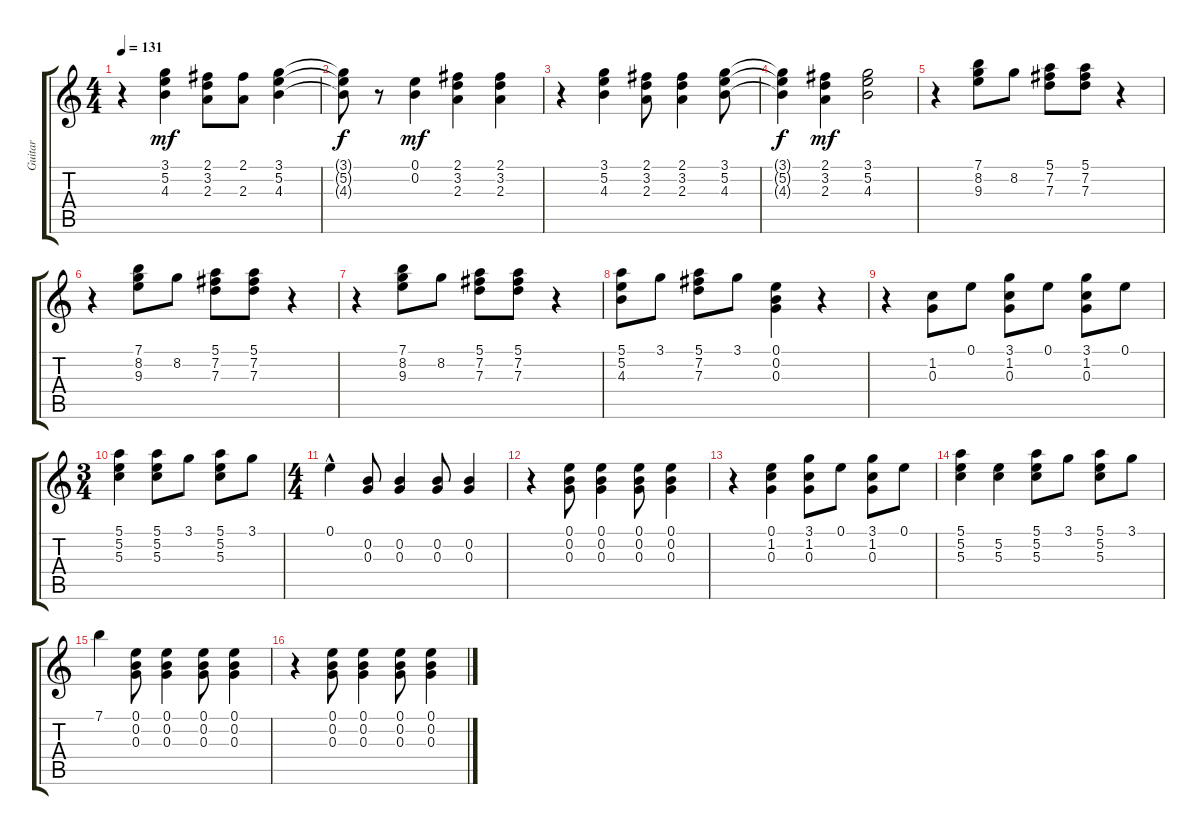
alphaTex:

\track ("Guitar" "Guitar") {instrument electricguitarclean}
\staff {score tabs}
\tuning (E4 B3 G3 D3 A2 E2) {hide}
\ts (4 4)
\tempo 131
\clef g2
\ks c
r.4{dy mf instrument electricguitarclean} (3.1 5.2 4.3).4 (2.1 3.2 2.3).8 (2.1 2.3).8 (3.1 5.2 4.3).4 |
(3.1{t} 5.2{t} 4.3{t}).8{dy f} r.8 (0.1 0.2).4{dy mf} (2.1 3.2 2.3).4 (2.1 3.2 2.3).4 |
r.4 (3.1 5.2 4.3).4 (2.1 3.2 2.3).8 (2.1 3.2 2.3).4 (3.1 5.2 4.3).8 |
(3.1{t} 5.2{t} 4.3{t}).4{dy f} (2.1 3.2 2.3).4{dy mf} (3.1 5.2 4.3).2 |
r.4 (7.1 8.2 9.3).8 8.2.8 (5.1 7.2 7.3).8 (5.1 7.2 7.3).8 r.4 |
r.4 (7.1 8.2 9.3).8 8.2.8 (5.1 7.2 7.3).8 (5.1 7.2 7.3).8 r.4 |
r.4 (7.1 8.2 9.3).8 8.2.8 (5.1 7.2 7.3).8 (5.1 7.2 7.3).8 r.4 |
(5.1 5.2 4.3).8 3.1.8 (5.1 7.2 7.3).8 3.1.8 (0.1 0.2 0.3).4 r.4 |
r.4 (1.2 0.3).8 0.1.8 (3.1 1.2 0.3).8 0.1.8 (3.1 1.2 0.3).8 0.1.8 |
\ts (3 4)
(5.1 5.2 5.3).4 (5.1 5.2 5.3).8 3.1.8 (5.1 5.2 5.3).8 3.1.8 |
\ts (4 4)
0.1{hac}.4 (0.2 0.3).8 (0.2 0.3).4 (0.2 0.3).8 (0.2 0.3).4 |
r.4 (0.1 0.2 0.3).8 (0.1 0.2 0.3).4 (0.1 0.2 0.3).8 (0.1 0.2 0.3).4 |
r.4 (0.1 1.2 0.3).4 (3.1 1.2 0.3).8 0.1.8 (3.1 1.2 0.3).8 0.1.8 |
(5.1 5.2 5.3).4 (5.2 5.3).4 (5.1 5.2 5.3).8 3.1.8 (5.1 5.2 5.3).8 3.1.8 |
7.1.4 (0.1 0.2 0.3).8 (0.1 0.2 0.3).4 (0.1 0.2 0.3).8 (0.1 0.2 0.3).4 |
r.4 (0.1 0.2 0.3).8 (0.1 0.2 0.3).4 (0.1 0.2 0.3).8 (0.1 0.2 0.3).4
